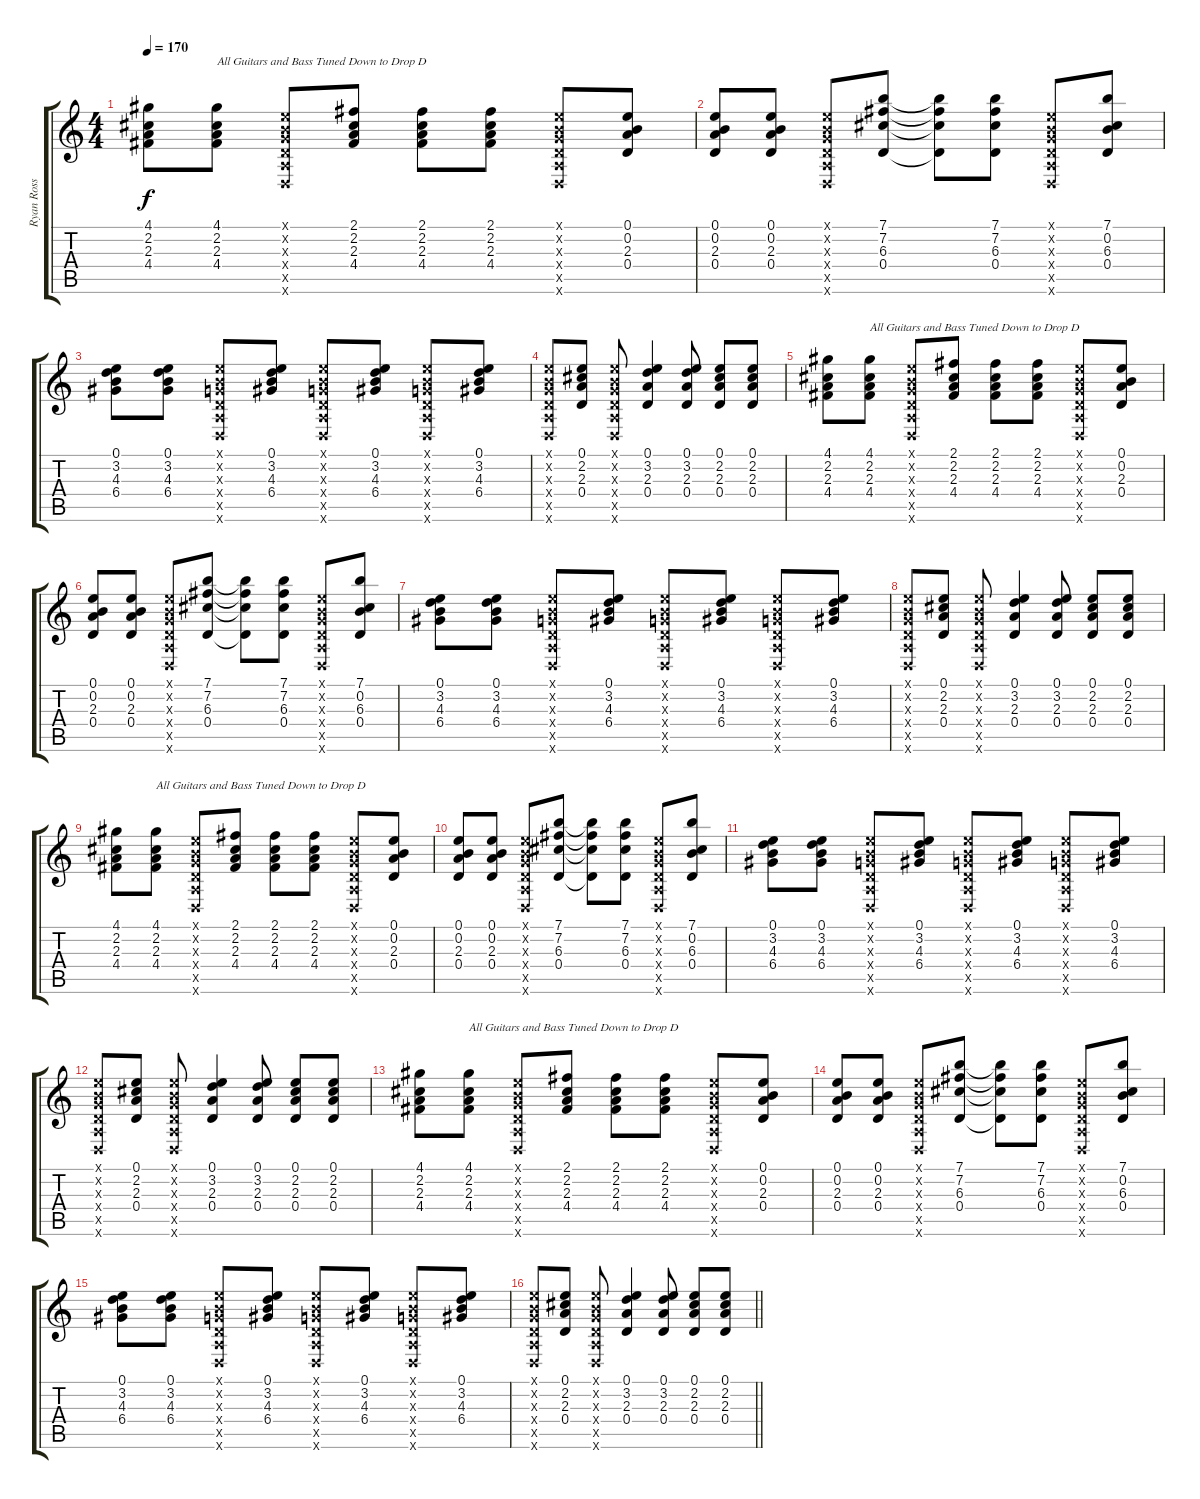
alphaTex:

\track ("Ryan Ross (Lead Guitar)" "Ryan Ross ") {instrument distortionguitar}
\staff {score tabs}
\tuning (E4 B3 G3 D3 A2 D2) {hide}
\ts (4 4)
\tempo 170
\clef g2
\ks c
(4.1 2.2 2.3 4.4).8{dy f volume 8 instrument acousticguitarsteel} (4.1 2.2 2.3 4.4).8{txt "All Guitars and Bass Tuned Down to Drop D"} (0.1{x} 0.2{x} 0.3{x} 0.4{x} 0.5{x} 0.6{x}).8 (2.1 2.2 2.3 4.4).8 (2.1 2.2 2.3 4.4).8 (2.1 2.2 2.3 4.4).8 (0.1{x} 0.2{x} 0.3{x} 0.4{x} 0.5{x} 0.6{x}).8 (0.1 0.2 2.3 0.4).8 |
(0.1 0.2 2.3 0.4).8 (0.1 0.2 2.3 0.4).8 (0.1{x} 0.2{x} 0.3{x} 0.4{x} 0.5{x} 0.6{x}).8 (7.1 7.2 6.3 0.4).8 (7.1{t} 7.2{t} 6.3{t} 0.4{t}).8 (7.1 7.2 6.3 0.4).8 (0.1{x} 0.2{x} 0.3{x} 0.4{x} 0.5{x} 0.6{x}).8 (7.1 0.2 6.3 0.4).8 |
(0.1 3.2 4.3 6.4).8 (0.1 3.2 4.3 6.4).8 (0.1{x} 0.2{x} 0.3{x} 0.4{x} 0.5{x} 0.6{x}).8 (0.1 3.2 4.3 6.4).8 (0.1{x} 0.2{x} 0.3{x} 0.4{x} 0.5{x} 0.6{x}).8 (0.1 3.2 4.3 6.4).8 (0.1{x} 0.2{x} 0.3{x} 0.4{x} 0.5{x} 0.6{x}).8 (0.1 3.2 4.3 6.4).8 |
(0.1{x} 0.2{x} 0.3{x} 0.4{x} 0.5{x} 0.6{x}).8 (0.1 2.2 2.3 0.4).8 (0.1{x} 0.2{x} 0.3{x} 0.4{x} 0.5{x} 0.6{x}).8 (0.1 3.2 2.3 0.4).4 (0.1 3.2 2.3 0.4).8 (0.1 2.2 2.3 0.4).8 (0.1 2.2 2.3 0.4).8 |
(4.1 2.2 2.3 4.4).8 (4.1 2.2 2.3 4.4).8{txt "All Guitars and Bass Tuned Down to Drop D"} (0.1{x} 0.2{x} 0.3{x} 0.4{x} 0.5{x} 0.6{x}).8 (2.1 2.2 2.3 4.4).8 (2.1 2.2 2.3 4.4).8 (2.1 2.2 2.3 4.4).8 (0.1{x} 0.2{x} 0.3{x} 0.4{x} 0.5{x} 0.6{x}).8 (0.1 0.2 2.3 0.4).8 |
(0.1 0.2 2.3 0.4).8 (0.1 0.2 2.3 0.4).8 (0.1{x} 0.2{x} 0.3{x} 0.4{x} 0.5{x} 0.6{x}).8 (7.1 7.2 6.3 0.4).8 (7.1{t} 7.2{t} 6.3{t} 0.4{t}).8 (7.1 7.2 6.3 0.4).8 (0.1{x} 0.2{x} 0.3{x} 0.4{x} 0.5{x} 0.6{x}).8 (7.1 0.2 6.3 0.4).8 |
(0.1 3.2 4.3 6.4).8 (0.1 3.2 4.3 6.4).8 (0.1{x} 0.2{x} 0.3{x} 0.4{x} 0.5{x} 0.6{x}).8 (0.1 3.2 4.3 6.4).8 (0.1{x} 0.2{x} 0.3{x} 0.4{x} 0.5{x} 0.6{x}).8 (0.1 3.2 4.3 6.4).8 (0.1{x} 0.2{x} 0.3{x} 0.4{x} 0.5{x} 0.6{x}).8 (0.1 3.2 4.3 6.4).8 |
(0.1{x} 0.2{x} 0.3{x} 0.4{x} 0.5{x} 0.6{x}).8 (0.1 2.2 2.3 0.4).8 (0.1{x} 0.2{x} 0.3{x} 0.4{x} 0.5{x} 0.6{x}).8 (0.1 3.2 2.3 0.4).4 (0.1 3.2 2.3 0.4).8 (0.1 2.2 2.3 0.4).8 (0.1 2.2 2.3 0.4).8 |
(4.1 2.2 2.3 4.4).8{volume 14 instrument distortionguitar} (4.1 2.2 2.3 4.4).8{txt "All Guitars and Bass Tuned Down to Drop D"} (0.1{x} 0.2{x} 0.3{x} 0.4{x} 0.5{x} 0.6{x}).8 (2.1 2.2 2.3 4.4).8 (2.1 2.2 2.3 4.4).8 (2.1 2.2 2.3 4.4).8 (0.1{x} 0.2{x} 0.3{x} 0.4{x} 0.5{x} 0.6{x}).8 (0.1 0.2 2.3 0.4).8 |
(0.1 0.2 2.3 0.4).8 (0.1 0.2 2.3 0.4).8 (0.1{x} 0.2{x} 0.3{x} 0.4{x} 0.5{x} 0.6{x}).8 (7.1 7.2 6.3 0.4).8 (7.1{t} 7.2{t} 6.3{t} 0.4{t}).8 (7.1 7.2 6.3 0.4).8 (0.1{x} 0.2{x} 0.3{x} 0.4{x} 0.5{x} 0.6{x}).8 (7.1 0.2 6.3 0.4).8 |
(0.1 3.2 4.3 6.4).8 (0.1 3.2 4.3 6.4).8 (0.1{x} 0.2{x} 0.3{x} 0.4{x} 0.5{x} 0.6{x}).8 (0.1 3.2 4.3 6.4).8 (0.1{x} 0.2{x} 0.3{x} 0.4{x} 0.5{x} 0.6{x}).8 (0.1 3.2 4.3 6.4).8 (0.1{x} 0.2{x} 0.3{x} 0.4{x} 0.5{x} 0.6{x}).8 (0.1 3.2 4.3 6.4).8 |
(0.1{x} 0.2{x} 0.3{x} 0.4{x} 0.5{x} 0.6{x}).8 (0.1 2.2 2.3 0.4).8 (0.1{x} 0.2{x} 0.3{x} 0.4{x} 0.5{x} 0.6{x}).8 (0.1 3.2 2.3 0.4).4 (0.1 3.2 2.3 0.4).8 (0.1 2.2 2.3 0.4).8 (0.1 2.2 2.3 0.4).8 |
(4.1 2.2 2.3 4.4).8 (4.1 2.2 2.3 4.4).8{txt "All Guitars and Bass Tuned Down to Drop D"} (0.1{x} 0.2{x} 0.3{x} 0.4{x} 0.5{x} 0.6{x}).8 (2.1 2.2 2.3 4.4).8 (2.1 2.2 2.3 4.4).8 (2.1 2.2 2.3 4.4).8 (0.1{x} 0.2{x} 0.3{x} 0.4{x} 0.5{x} 0.6{x}).8 (0.1 0.2 2.3 0.4).8 |
(0.1 0.2 2.3 0.4).8 (0.1 0.2 2.3 0.4).8 (0.1{x} 0.2{x} 0.3{x} 0.4{x} 0.5{x} 0.6{x}).8 (7.1 7.2 6.3 0.4).8 (7.1{t} 7.2{t} 6.3{t} 0.4{t}).8 (7.1 7.2 6.3 0.4).8 (0.1{x} 0.2{x} 0.3{x} 0.4{x} 0.5{x} 0.6{x}).8 (7.1 0.2 6.3 0.4).8 |
(0.1 3.2 4.3 6.4).8 (0.1 3.2 4.3 6.4).8 (0.1{x} 0.2{x} 0.3{x} 0.4{x} 0.5{x} 0.6{x}).8 (0.1 3.2 4.3 6.4).8 (0.1{x} 0.2{x} 0.3{x} 0.4{x} 0.5{x} 0.6{x}).8 (0.1 3.2 4.3 6.4).8 (0.1{x} 0.2{x} 0.3{x} 0.4{x} 0.5{x} 0.6{x}).8 (0.1 3.2 4.3 6.4).8 |
\barLineRight lightlight
(0.1{x} 0.2{x} 0.3{x} 0.4{x} 0.5{x} 0.6{x}).8 (0.1 2.2 2.3 0.4).8 (0.1{x} 0.2{x} 0.3{x} 0.4{x} 0.5{x} 0.6{x}).8 (0.1 3.2 2.3 0.4).4 (0.1 3.2 2.3 0.4).8 (0.1 2.2 2.3 0.4).8 (0.1 2.2 2.3 0.4).8
